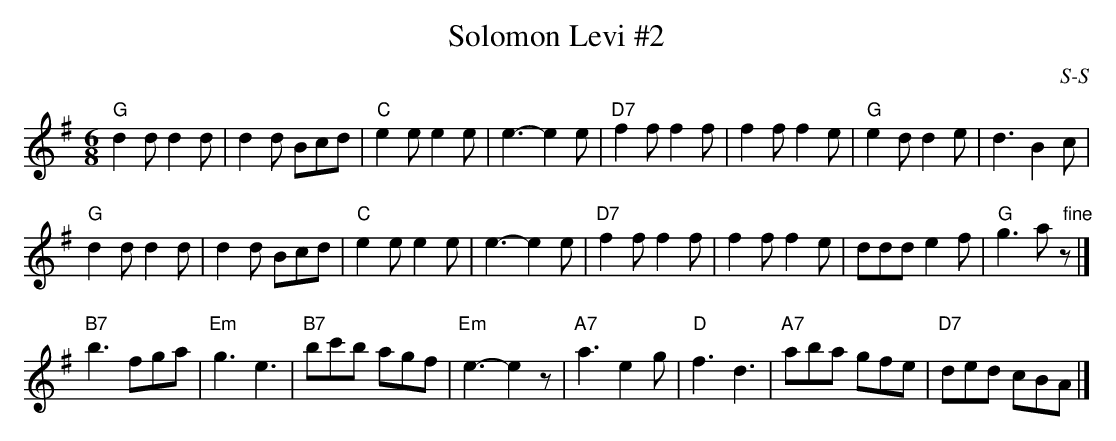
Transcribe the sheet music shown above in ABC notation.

X:1
$SmallLMargin
$SmallRMargin
T: Solomon Levi #2
C: S-S
M: 6/8
K: G
"G"d2d d2d| d2d Bcd| "C"e2e e2e| e3-e2 e| \
"D7"f2f f2f| f2f f2e| "G"e2d d2e| d3 B2c|
"G"d2d d2d| d2d Bcd| "C"e2e e2e| e3-e2 e| \
"D7"f2f f2f| f2f f2e| ddd e2f| "G"g3 a"  fine"z|]
\
"B7"b3 fga| "Em"g3 e3| "B7"bc'b agf| "Em"e3-e2z| \
"A7"a3 e2g| "D"f3 d3| "A7"aba gfe| "D7"ded cBA|]
